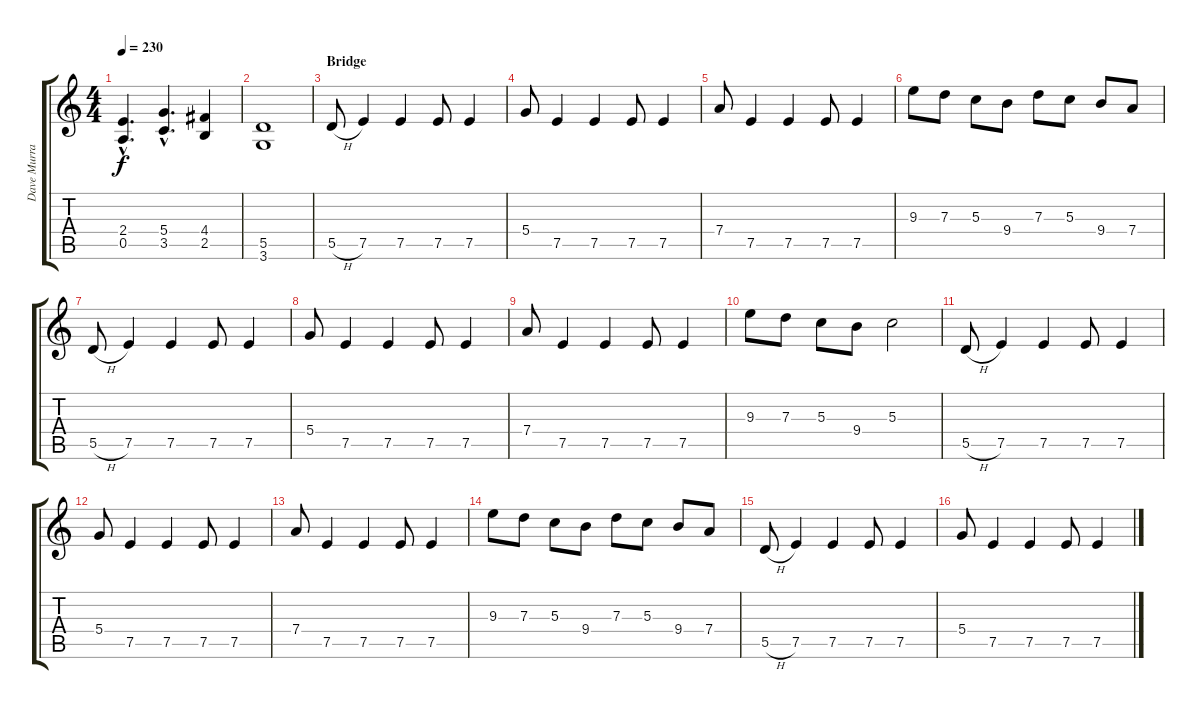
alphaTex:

\track ("Dave Murray" "Dave Murra") {instrument distortionguitar}
\staff {score tabs}
\tuning (E4 B3 G3 D3 A2 E2) {hide}
\ts (4 4)
\tempo 230
\clef g2
\ks c
(2.4{hac} 0.5{hac}).4{d dy f} (5.4{hac} 3.5{hac}).4{d} (4.4 2.5).4 |
(5.5 3.6).1 |
\section ("" "Bridge")
5.5{h}.8 7.5.4 7.5.4 7.5.8 7.5.4 |
5.4.8 7.5.4 7.5.4 7.5.8 7.5.4 |
7.4.8 7.5.4 7.5.4 7.5.8 7.5.4 |
9.3.8 7.3.8 5.3.8 9.4.8 7.3.8 5.3.8 9.4.8 7.4.8 |
5.5{h}.8 7.5.4 7.5.4 7.5.8 7.5.4 |
5.4.8 7.5.4 7.5.4 7.5.8 7.5.4 |
7.4.8 7.5.4 7.5.4 7.5.8 7.5.4 |
9.3.8 7.3.8 5.3.8 9.4.8 5.3.2 |
5.5{h}.8 7.5.4 7.5.4 7.5.8 7.5.4 |
5.4.8 7.5.4 7.5.4 7.5.8 7.5.4 |
7.4.8 7.5.4 7.5.4 7.5.8 7.5.4 |
9.3.8 7.3.8 5.3.8 9.4.8 7.3.8 5.3.8 9.4.8 7.4.8 |
5.5{h}.8 7.5.4 7.5.4 7.5.8 7.5.4 |
5.4.8 7.5.4 7.5.4 7.5.8 7.5.4
